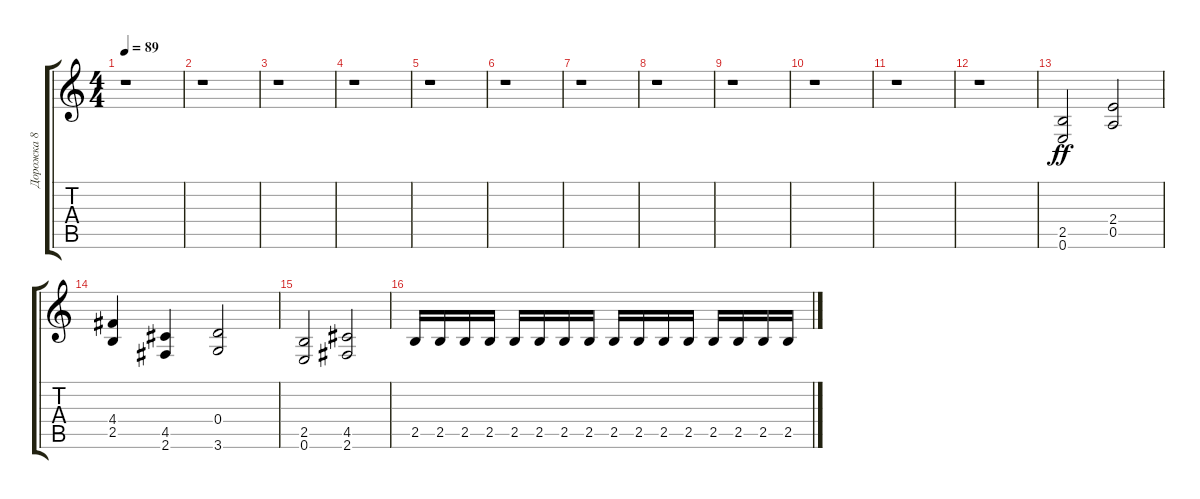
\track ("Дорожка 8" "Дорожка 8") {instrument distortionguitar}
\staff {score tabs}
\tuning (E4 B3 G3 D3 A2 E2) {hide}
\ts (4 4)
\tempo 89
\clef g2
\ks c
r.1{dy ff} |
r.1 |
r.1 |
r.1 |
r.1 |
r.1 |
r.1 |
r.1 |
r.1 |
r.1 |
r.1 |
r.1 |
(2.5 0.6).2 (2.4 0.5).2 |
(4.4 2.5).4 (4.5 2.6).4 (0.4 3.6).2 |
(2.5 0.6).2 (4.5 2.6).2 |
2.5.16 2.5.16 2.5.16 2.5.16 2.5.16 2.5.16 2.5.16 2.5.16 2.5.16 2.5.16 2.5.16 2.5.16 2.5.16 2.5.16 2.5.16 2.5.16
